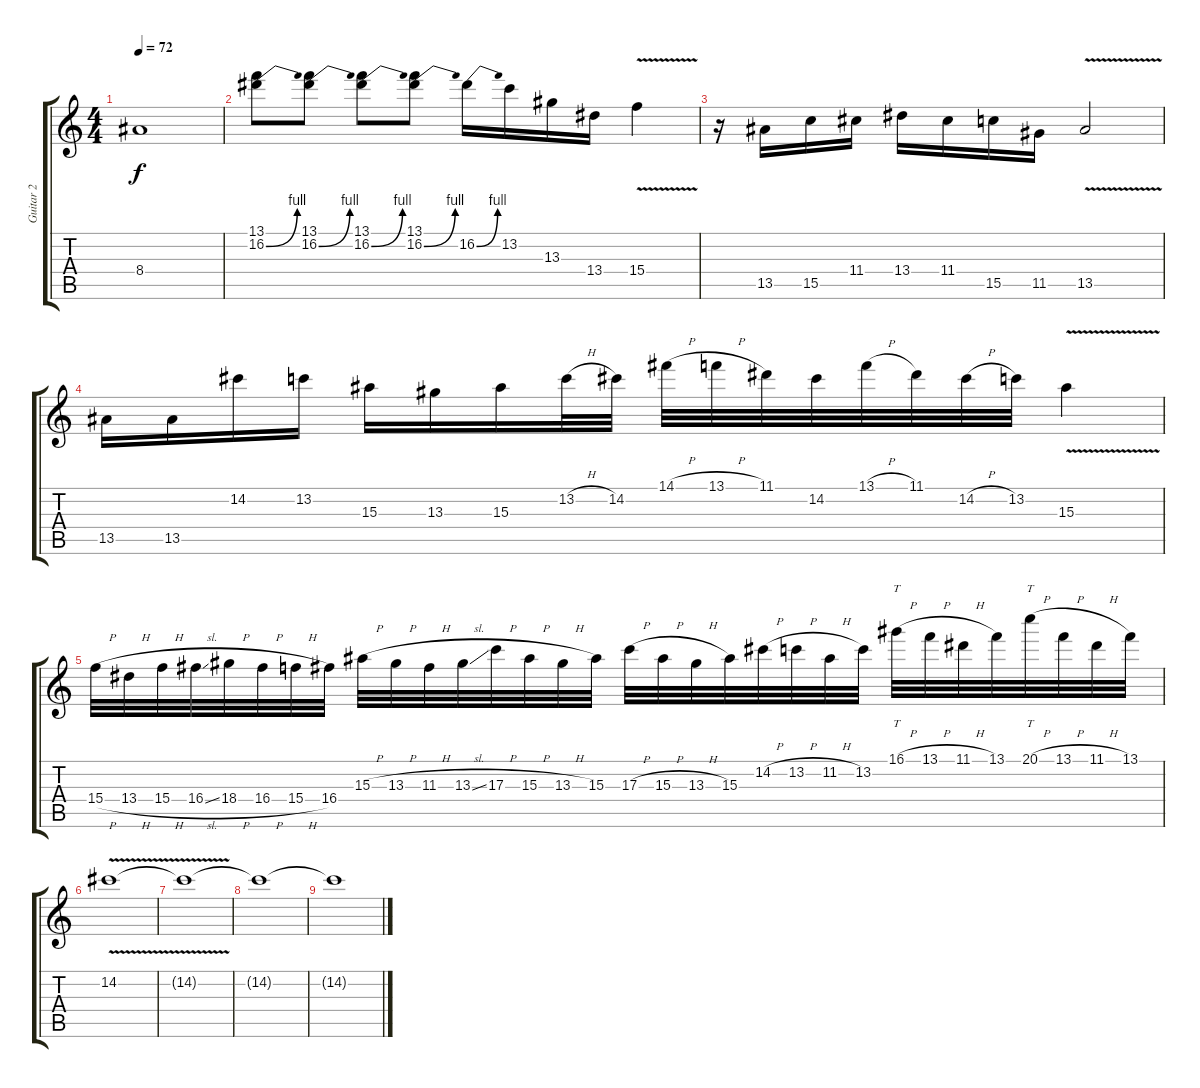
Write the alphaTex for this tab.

\track ("Guitar 2" "Guitar 2") {instrument distortionguitar}
\staff {score tabs}
\tuning (E4 B3 G3 D3 A2 E2) {hide}
\ts (4 4)
\tempo 72
\clef g2
\ks c
8.4{t}.1{dy f} |
(13.1 16.2{be (bend 0 0 60 4)}).8 (13.1 16.2{be (bend 0 0 60 4)}).8 (13.1 16.2{be (bend 0 0 60 4)}).8 (13.1 16.2{be (bend 0 0 60 4)}).8 16.2{be (bend 0 0 60 4)}.16 13.2.16 13.3.16 13.4.16 15.4{v}.4 |
r.16 13.5.16 15.5.16 11.4.16 13.4.16 11.4.16 15.5.16 11.5.16 13.5{v}.2 |
13.5.16 13.5.16 14.2.16 13.2.16 15.3.16 13.3.16 15.3.16 13.2{h}.32 14.2.32 14.1{h}.32 13.1{h}.32 11.1.32 14.2.32 13.1{h}.32 11.1.32 14.2{h}.32 13.2.32 15.3{v}.4 |
15.4{h}.32 13.4{h}.32 15.4{h}.32 16.4{sl}.32 18.4{h}.32 16.4{h}.32 15.4{h}.32 16.4.32 15.3{h}.32 13.3{h}.32 11.3{h}.32 13.3{sl}.32 17.3{h}.32 15.3{h}.32 13.3{h}.32 15.3.32 17.3{h}.32 15.3{h}.32 13.3{h}.32 15.3.32 14.2{h}.32 13.2{h}.32 11.2{h}.32 13.2.32 16.1{h}.32{tt} 13.1{h}.32 11.1{h}.32 13.1.32 20.1{h}.32{tt} 13.1{h}.32 11.1{h}.32 13.1.32 |
14.2{v}.1 |
14.2{t}.1 |
14.2{t}.1 |
14.2{t}.1
